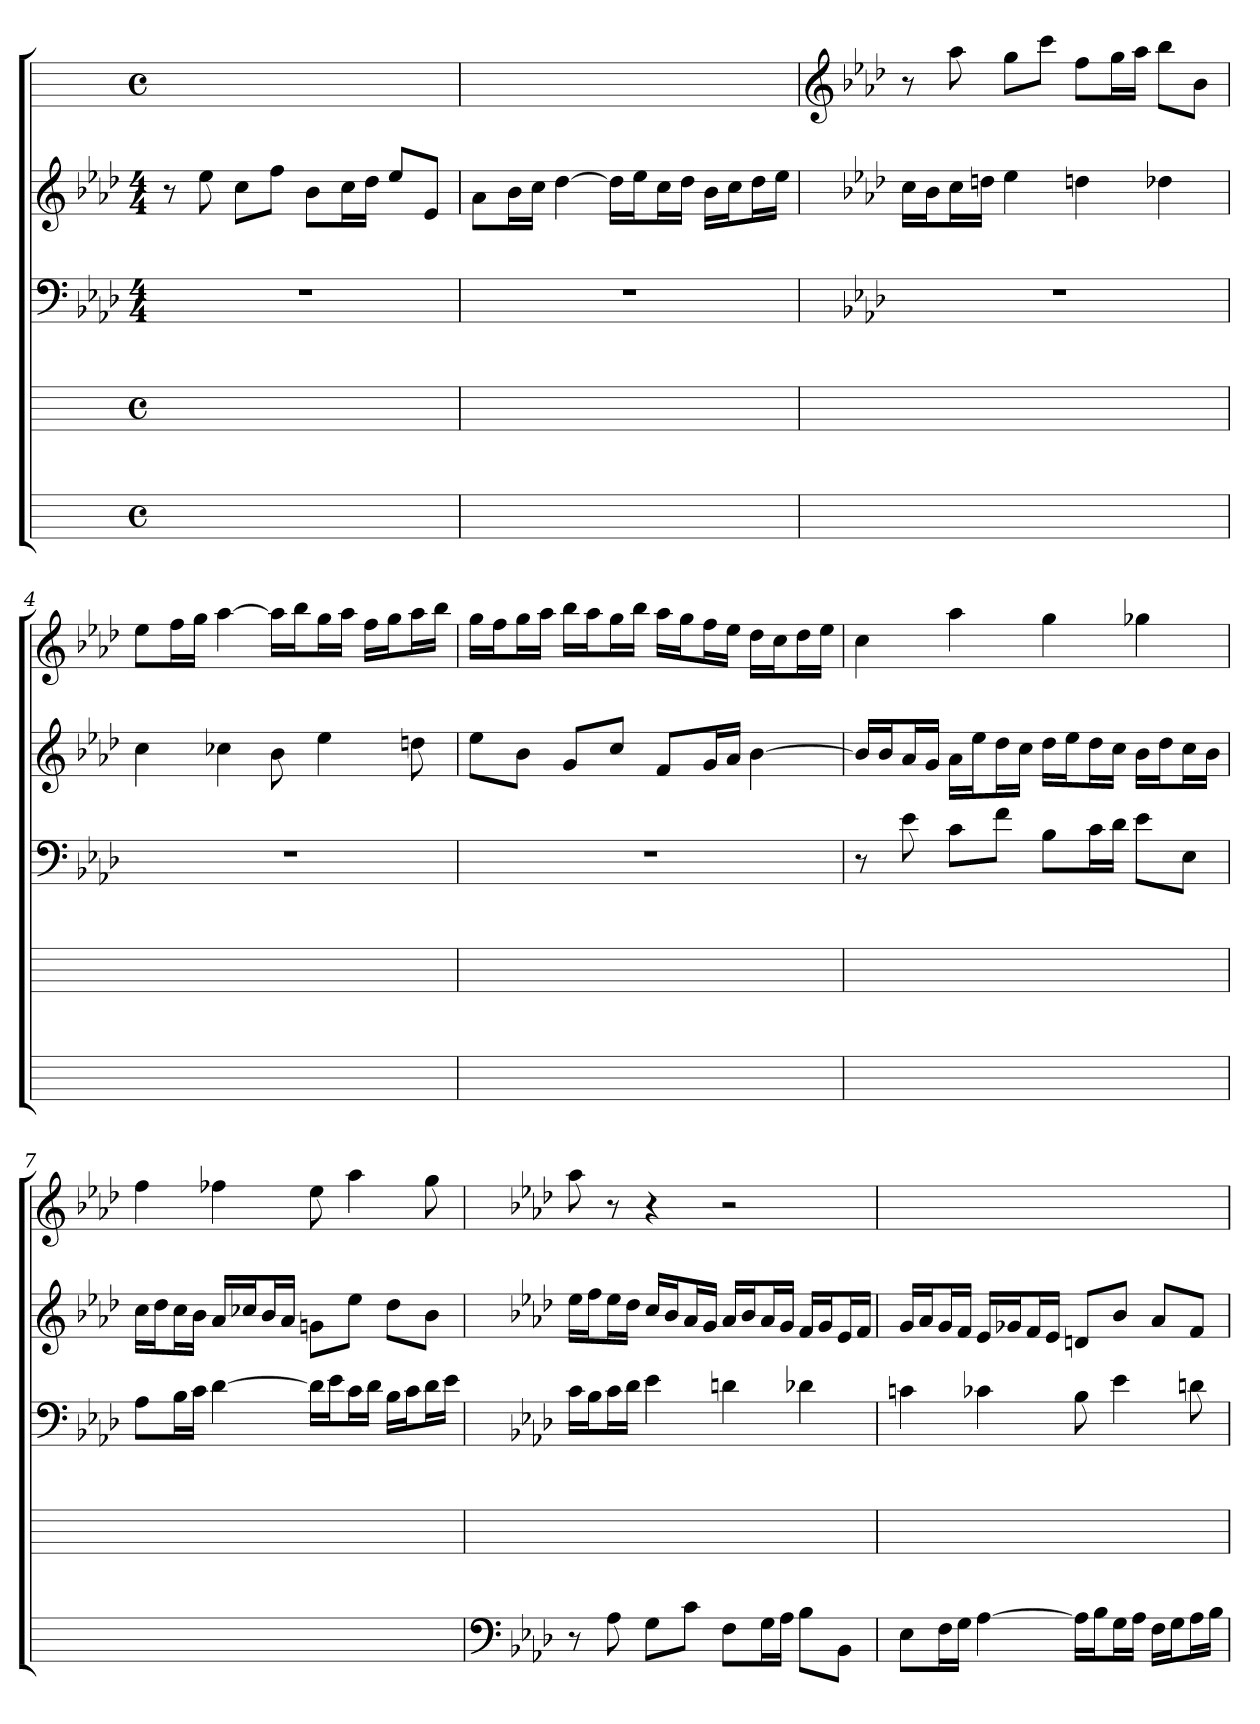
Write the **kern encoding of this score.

**kern	**kern	**kern	**kern	**kern
*part5	*part4	*part3	*part2	*part1
*staff5	*staff4	*staff3	*staff2	*staff1
*	*	*clefF4	*clefG2	*
*	*	*k[b-e-a-d-]	*k[b-e-a-d-]	*
*	*	*A-:	*A-:	*
*M4/4	*M4/4	*M4/4	*M4/4	*M4/4
*met(c)	*met(c)	*	*	*met(c)
*MM65	*MM65	*MM65	*MM65	*MM65
=1	=1	=1	=1	=1
1ryy	1ryy	1r	8r	1ryy
.	.	.	8ee-	.
.	.	.	8cc\L	.
.	.	.	8ff\J	.
.	.	.	8b-\L	.
.	.	.	16cc\L	.
.	.	.	16dd-\JJ	.
.	.	.	8ee-/L	.
.	.	.	8e-/J	.
=2	=2	=2	=2	=2
1ryy	1ryy	1r	8a-\L	1ryy
.	.	.	16b-\L	.
.	.	.	16cc\JJ	.
.	.	.	[4dd-	.
.	.	.	16dd-\LL]	.
.	.	.	16ee-\J	.
.	.	.	16cc\L	.
.	.	.	16dd-\JJ	.
.	.	.	16b-\LL	.
.	.	.	16cc\J	.
.	.	.	16dd-\L	.
.	.	.	16ee-\JJ	.
=3	=3	=3	=3	=3
*	*	*	*	*clefG2
*	*	*	*	*k[b-e-a-d-]
1ryy	1ryy	1r	16cc\LL	8r
.	.	.	16b-\J	.
.	.	.	16cc\L	8aa-
.	.	.	16ddn\JJ	.
.	.	.	4ee-	8gg\L
.	.	.	.	8ccc\J
.	.	.	4ddn	8ff\L
.	.	.	.	16gg\L
.	.	.	.	16aa-\JJ
.	.	.	4dd-X	8bb-\L
.	.	.	.	8b-\J
=4	=4	=4	=4	=4
1ryy	1ryy	1r	4cc	8ee-\L
.	.	.	.	16ff\L
.	.	.	.	16gg\JJ
.	.	.	4cc-X	[4aa-
.	.	.	8b-	16aa-\LL]
.	.	.	.	16bb-\J
.	.	.	4ee-	16gg\L
.	.	.	.	16aa-\JJ
.	.	.	.	16ff\LL
.	.	.	.	16gg\J
.	.	.	8ddn	16aa-\L
.	.	.	.	16bb-\JJ
=5	=5	=5	=5	=5
1ryy	1ryy	1r	8ee-\L	16gg\LL
.	.	.	.	16ff\J
.	.	.	8b-\J	16gg\L
.	.	.	.	16aa-\JJ
.	.	.	8g/L	16bb-\LL
.	.	.	.	16aa-\J
.	.	.	8cc/J	16gg\L
.	.	.	.	16bb-\JJ
.	.	.	8f/L	16aa-\LL
.	.	.	.	16gg\J
.	.	.	16g/L	16ff\L
.	.	.	16a-/JJ	16ee-\JJ
.	.	.	[4b-	16dd-\LL
.	.	.	.	16cc\J
.	.	.	.	16dd-\L
.	.	.	.	16ee-\JJ
=6	=6	=6	=6	=6
1ryy	1ryy	8r	16b-/LL]	4cc
.	.	.	16b-/J	.
.	.	8e-	16a-/L	.
.	.	.	16g/JJ	.
.	.	8c\L	16a-\LL	4aa-
.	.	.	16ee-\J	.
.	.	8f\J	16dd-\L	.
.	.	.	16cc\JJ	.
.	.	8B-\L	16dd-\LL	4gg
.	.	.	16ee-\J	.
.	.	16c\L	16dd-\L	.
.	.	16d-\JJ	16cc\JJ	.
.	.	8e-\L	16b-\LL	4gg-X
.	.	.	16dd-\J	.
.	.	8E-\J	16cc\L	.
.	.	.	16b-\JJ	.
=7	=7	=7	=7	=7
1ryy	1ryy	8A-\L	16cc\LL	4ff
.	.	.	16dd-\J	.
.	.	16B-\L	16cc\L	.
.	.	16c\JJ	16b-\JJ	.
.	.	[4d-	16a-/LL	4ff-X
.	.	.	16cc-X/J	.
.	.	.	16b-/L	.
.	.	.	16a-/JJ	.
.	.	16d-\LL]	8gn\L	8ee-
.	.	16e-\J	.	.
.	.	16c\L	8ee-\J	4aa-
.	.	16d-\JJ	.	.
.	.	16B-\LL	8dd-\L	.
.	.	16c\J	.	.
.	.	16d-\L	8b-\J	8gg
.	.	16e-\JJ	.	.
=8	=8	=8	=8	=8
*clefF4	*	*	*	*
*k[b-e-a-d-]	*	*	*	*
8r	1ryy	16c\LL	16ee-\LL	8aa-
.	.	16B-\J	16ff\J	.
8A-	.	16c\L	16ee-\L	8r
.	.	16d-\JJ	16dd-\JJ	.
8G\L	.	4e-	16cc/LL	4r
.	.	.	16b-/J	.
8c\J	.	.	16a-/L	.
.	.	.	16g/JJ	.
8F\L	.	4dn	16a-/LL	2r
.	.	.	16b-/J	.
16G\L	.	.	16a-/L	.
16A-\JJ	.	.	16g/JJ	.
8B-\L	.	4d-X	16f/LL	.
.	.	.	16g/J	.
8BB-\J	.	.	16e-/L	.
.	.	.	16f/JJ	.
=9	=9	=9	=9	=9
8E-\L	1ryy	4cn	16g/LL	1ryy
.	.	.	16a-/J	.
16F\L	.	.	16g/L	.
16G\JJ	.	.	16f/JJ	.
[4A-	.	4c-X	16e-/LL	.
.	.	.	16g-X/J	.
.	.	.	16f/L	.
.	.	.	16e-/JJ	.
16A-\LL]	.	8B-	8dn/L	.
16B-\J	.	.	.	.
16G\L	.	4e-	8b-/J	.
16A-\JJ	.	.	.	.
16F\LL	.	.	8a-/L	.
16G\J	.	.	.	.
16A-\L	.	8dn	8f/J	.
16B-\JJ	.	.	.	.
=	=	=	=	=
*-	*-	*-	*-	*-
